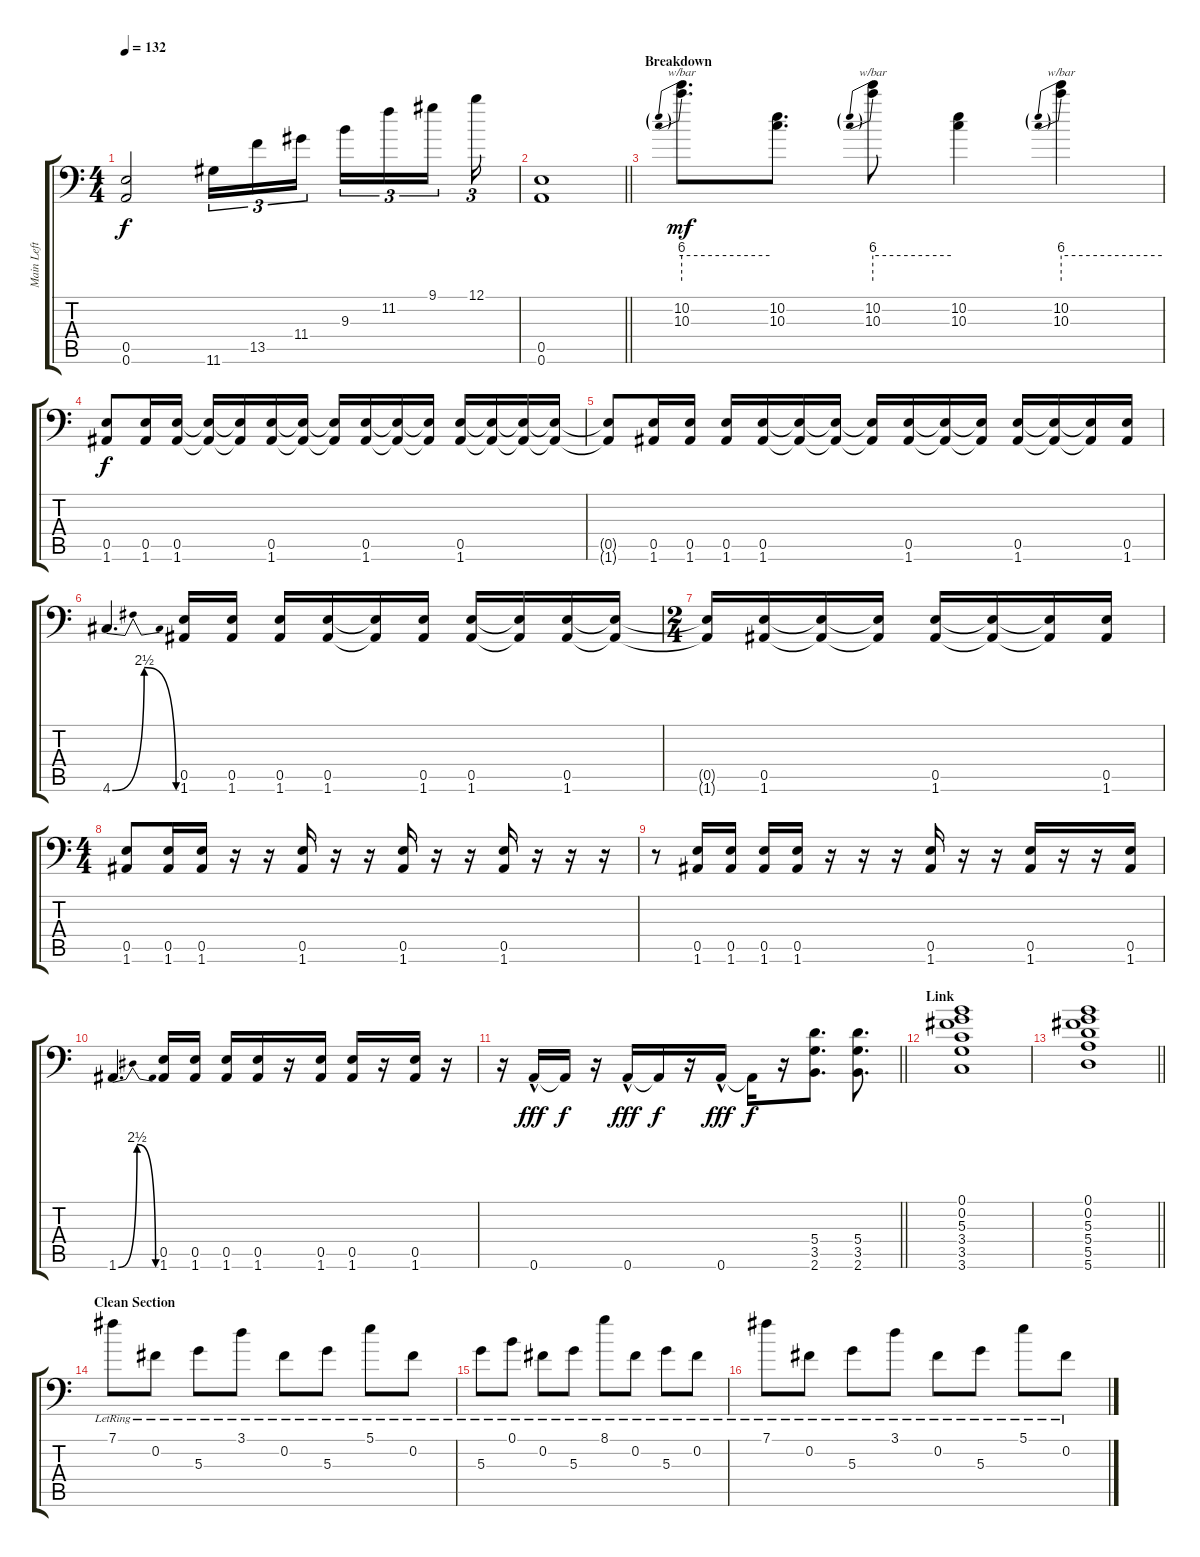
\track ("Main Left" "Main Left") {instrument distortionguitar}
\staff {score tabs}
\tuning (B3 Gb3 D3 A2 E2 A1) {hide}
\ts (4 4)
\tempo 132
\clef f4
\ks c
(0.5 0.6).2{dy f} 11.6.16{tu (3 2)} 13.5.16{tu (3 2)} 11.4.16{tu (3 2) beam splitsecondary} 9.3.16{tu (3 2)} 11.2.16{tu (3 2)} 9.1.16{tu (3 2)} 12.1.16{tu (3 2)} |
\barLineRight lightlight
(0.5 0.6).1 |
\section ("" "Breakdown")
(10.2 10.3).8{d tbe (predive default 0 24 60 24) dy mf instrument guitarharmonics} (10.2 10.3).8{d} (10.2 10.3).8{tbe (predive default 0 24 60 24)} (10.2 10.3).4 (10.2 10.3).4{tbe (predive default 0 24 60 24)} |
(0.5 1.6).8{dy f instrument distortionguitar} (0.5 1.6).16 (0.5 1.6).16 (0.5{t} 1.6{t}).16 (0.5{t} 1.6{t}).16 (0.5 1.6).16 (0.5{t} 1.6{t}).16 (0.5{t} 1.6{t}).16 (0.5 1.6).16 (0.5{t} 1.6{t}).16 (0.5{t} 1.6{t}).16 (0.5 1.6).16 (0.5{t} 1.6{t}).16 (0.5{t} 1.6{t}).16 (0.5{t} 1.6{t}).16 |
(0.5{t} 1.6{t}).8 (0.5 1.6).16 (0.5 1.6).16 (0.5 1.6).16 (0.5 1.6).16 (0.5{t} 1.6{t}).16 (0.5{t} 1.6{t}).16 (0.5{t} 1.6{t}).16 (0.5 1.6).16 (0.5{t} 1.6{t}).16 (0.5{t} 1.6{t}).16 (0.5 1.6).16 (0.5{t} 1.6{t}).16 (0.5{t} 1.6{t}).16 (0.5 1.6).16 |
4.6{be (bendrelease 0 0 6 10 6 10 60 0)}.4{d} (0.5 1.6).16 (0.5 1.6).16 (0.5 1.6).16 (0.5 1.6).16 (0.5{t} 1.6{t}).16 (0.5 1.6).16 (0.5 1.6).16 (0.5{t} 1.6{t}).16 (0.5 1.6).16 (0.5{t} 1.6{t}).16 |
\ts (2 4)
(0.5{t} 1.6{t}).16 (0.5 1.6).16 (0.5{t} 1.6{t}).16 (0.5{t} 1.6{t}).16 (0.5 1.6).16 (0.5{t} 1.6{t}).16 (0.5{t} 1.6{t}).16 (0.5 1.6).16 |
\ts (4 4)
(0.5 1.6).8{instrument distortionguitar} (0.5 1.6).16 (0.5 1.6).16 r.16 r.16 (0.5 1.6).16 r.16 r.16 (0.5 1.6).16 r.16 r.16 (0.5 1.6).16 r.16 r.16 r.16 |
r.8 (0.5 1.6).16 (0.5 1.6).16 (0.5 1.6).16 (0.5 1.6).16 r.16 r.16 r.16 (0.5 1.6).16 r.16 r.16 (0.5 1.6).16 r.16 r.16 (0.5 1.6).16 |
1.6{be (bendrelease 0 0 6 10 6 10 60 0)}.4{d} (0.5 1.6).16 (0.5 1.6).16 (0.5 1.6).16 (0.5 1.6).16 r.16 (0.5 1.6).16 (0.5 1.6).16 r.16 (0.5 1.6).16 r.16 |
\barLineRight lightlight
r.16 0.6{hac}.16{dy fff} 0.6{t}.16{dy f} r.16 0.6{hac}.16{dy fff} 0.6{t}.16{dy f} r.16 0.6{hac}.16{dy fff} 0.6{t}.16{dy f} r.16 (5.4 3.5 2.6).8{d} (5.4 3.5 2.6).8{d} |
\section ("" "Link")
(0.1 0.2 5.3 3.4 3.5 3.6).1 |
\barLineRight lightlight
(0.1 0.2 5.3 5.4 5.5 5.6).1 |
\section ("" "Clean Section")
7.1{lr}.8{instrument electricguitarjazz} 0.2{lr}.8 5.3{lr}.8 3.1{lr}.8 0.2{lr}.8 5.3{lr}.8 5.1{lr}.8 0.2{lr}.8 |
5.3{lr}.8 0.1{lr}.8 0.2{lr}.8 5.3{lr}.8 8.1{lr}.8 0.2{lr}.8 5.3{lr}.8 0.2{lr}.8 |
7.1{lr}.8 0.2{lr}.8 5.3{lr}.8 3.1{lr}.8 0.2{lr}.8 5.3{lr}.8 5.1{lr}.8 0.2{lr}.8
